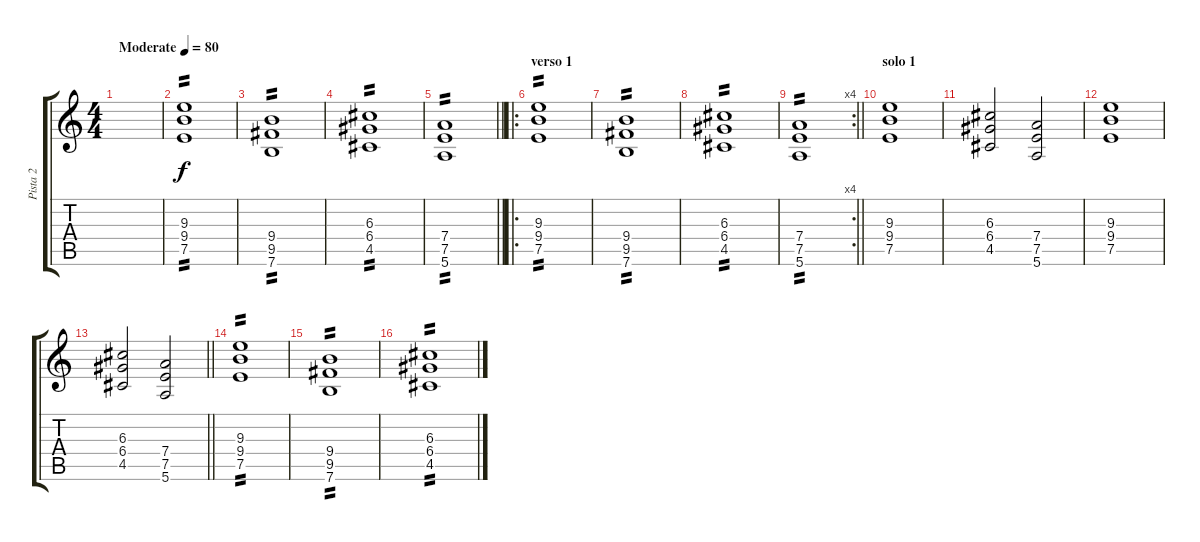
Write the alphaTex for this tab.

\track ("Pista 2" "Pista 2") {instrument overdrivenguitar}
\staff {score tabs}
\tuning (E4 B3 G3 D3 A2 E2) {hide}
\ts (4 4)
\tempo (80 "Moderate")
\clef g2
\ks c
|
(9.3 9.4 7.5).1{tp 2} |
(9.4 9.5 7.6).1{tp 2} |
(6.3 6.4 4.5).1{tp 2} |
\barLineRight lightlight
(7.4 7.5 5.6).1{tp 2} |
\ro
\section ("" "verso 1")
(9.3 9.4 7.5).1{tp 2} |
(9.4 9.5 7.6).1{tp 2} |
(6.3 6.4 4.5).1{tp 2} |
\rc 4
\barLineRight lightlight
(7.4 7.5 5.6).1{tp 2} |
\section ("" "solo 1")
(9.3 9.4 7.5).1 |
(6.3 6.4 4.5).2 (7.4 7.5 5.6).2 |
(9.3 9.4 7.5).1 |
\barLineRight lightlight
(6.3 6.4 4.5).2 (7.4 7.5 5.6).2 |
\section ("" "")
(9.3 9.4 7.5).1{tp 2} |
(9.4 9.5 7.6).1{tp 2} |
(6.3 6.4 4.5).1{tp 2}
